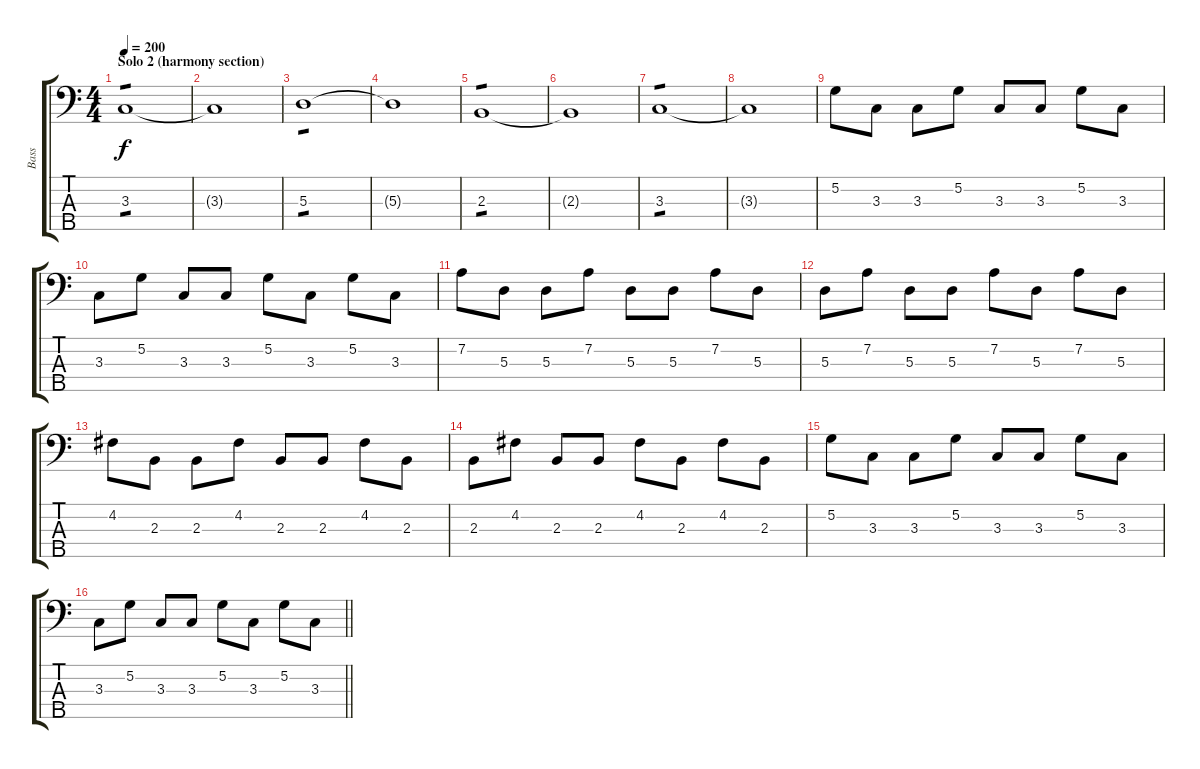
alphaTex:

\track ("Bass" "Bass") {instrument electricbassfinger}
\staff {score tabs}
\tuning (G2 D2 A1 E1 B0) {hide}
\ts (4 4)
\section ("" "Solo 2 (harmony section)")
\tempo 200
\clef f4
\ks c
3.3.1{tp 1 dy f} |
3.3{t}.1 |
5.3.1{tp 1} |
5.3{t}.1 |
2.3.1{tp 1} |
2.3{t}.1 |
3.3.1{tp 1} |
3.3{t}.1 |
5.2.8 3.3.8 3.3.8 5.2.8 3.3.8 3.3.8 5.2.8 3.3.8 |
3.3.8 5.2.8 3.3.8 3.3.8 5.2.8 3.3.8 5.2.8 3.3.8 |
7.2.8 5.3.8 5.3.8 7.2.8 5.3.8 5.3.8 7.2.8 5.3.8 |
5.3.8 7.2.8 5.3.8 5.3.8 7.2.8 5.3.8 7.2.8 5.3.8 |
4.2.8 2.3.8 2.3.8 4.2.8 2.3.8 2.3.8 4.2.8 2.3.8 |
2.3.8 4.2.8 2.3.8 2.3.8 4.2.8 2.3.8 4.2.8 2.3.8 |
5.2.8 3.3.8 3.3.8 5.2.8 3.3.8 3.3.8 5.2.8 3.3.8 |
\barLineRight lightlight
3.3.8 5.2.8 3.3.8 3.3.8 5.2.8 3.3.8 5.2.8 3.3.8
